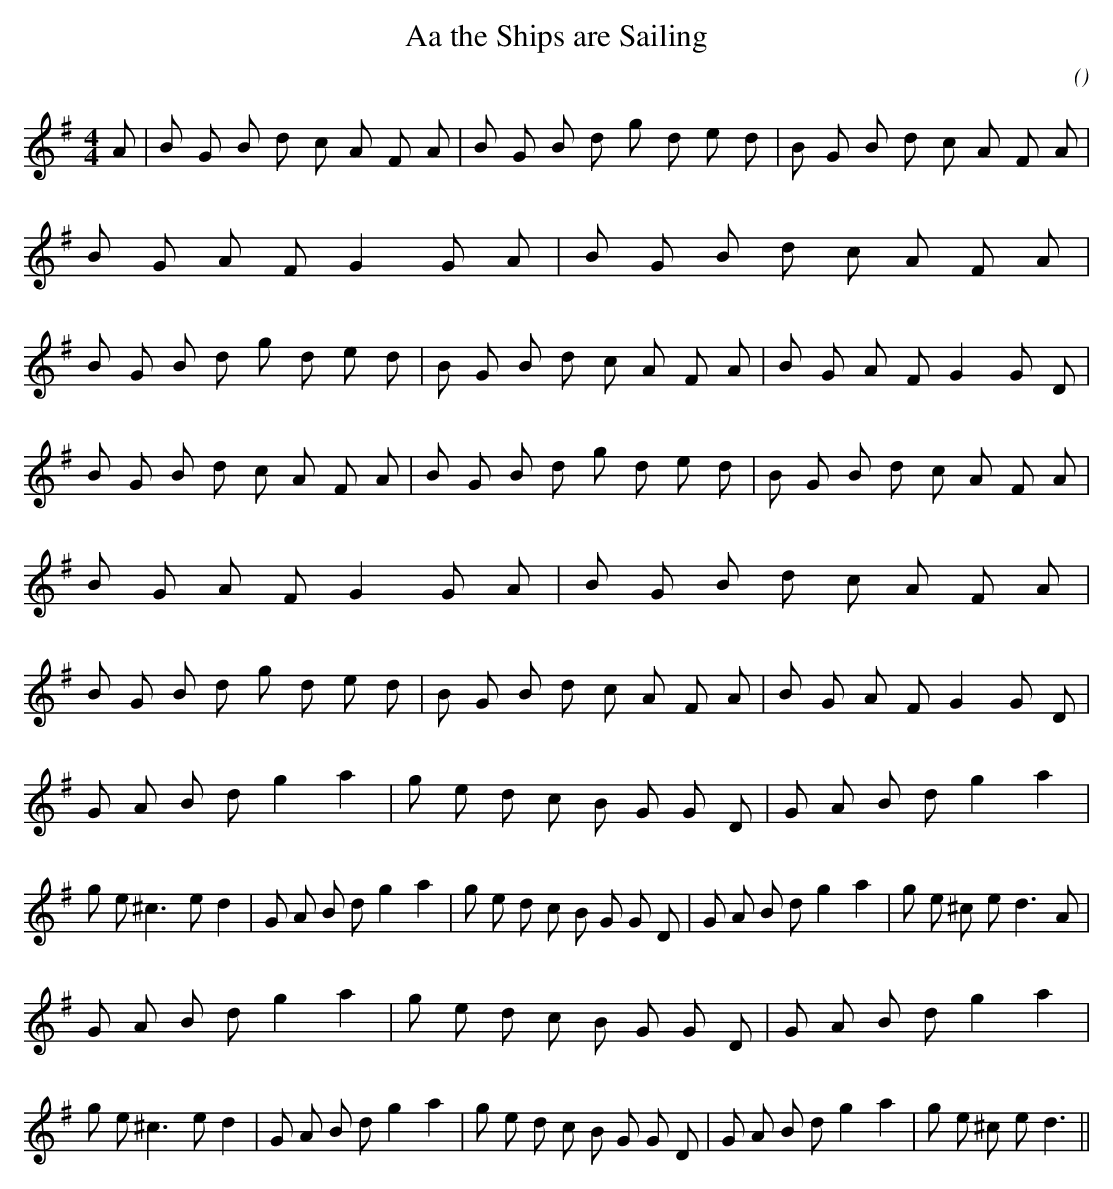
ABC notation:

X:1
T: Aa the Ships are Sailing
C:
O:
M:4/4
K:G
K:G
M:4/4
L:1/16
A2 |B2 G2 B2 d2 c2 A2 F2 A2 |B2 G2 B2 d2 g2 d2 e2 d2 |B2 G2 B2 d2 c2 A2 F2 A2 |B2 G2 A2 F2 G4 G2 A2 |B2 G2 B2 d2 c2 A2 F2 A2 |B2 G2 B2 d2 g2 d2 e2 d2 |B2 G2 B2 d2 c2 A2 F2 A2 |B2 G2 A2 F2 G4 G2 D2 |
B2 G2 B2 d2 c2 A2 F2 A2 |B2 G2 B2 d2 g2 d2 e2 d2 |B2 G2 B2 d2 c2 A2 F2 A2 |B2 G2 A2 F2 G4 G2 A2 |B2 G2 B2 d2 c2 A2 F2 A2 |B2 G2 B2 d2 g2 d2 e2 d2 |B2 G2 B2 d2 c2 A2 F2 A2 |B2 G2 A2 F2 G4 G2 D2 |
G2 A2 B2 d2 g4 a4 |g2 e2 d2 c2 B2 G2 G2 D2 |G2 A2 B2 d2 g4 a4 |g2 e2 ^c6 e2 d4 |G2 A2 B2 d2 g4 a4 |g2 e2 d2 c2 B2 G2 G2 D2 |G2 A2 B2 d2 g4 a4 |g2 e2 ^c2 e2 d6 A2 |
G2 A2 B2 d2 g4 a4 |g2 e2 d2 c2 B2 G2 G2 D2 |G2 A2 B2 d2 g4 a4 |g2 e2 ^c6 e2 d4 |G2 A2 B2 d2 g4 a4 |g2 e2 d2 c2 B2 G2 G2 D2 |G2 A2 B2 d2 g4 a4 |g2 e2 ^c2 e2 d6 ||
